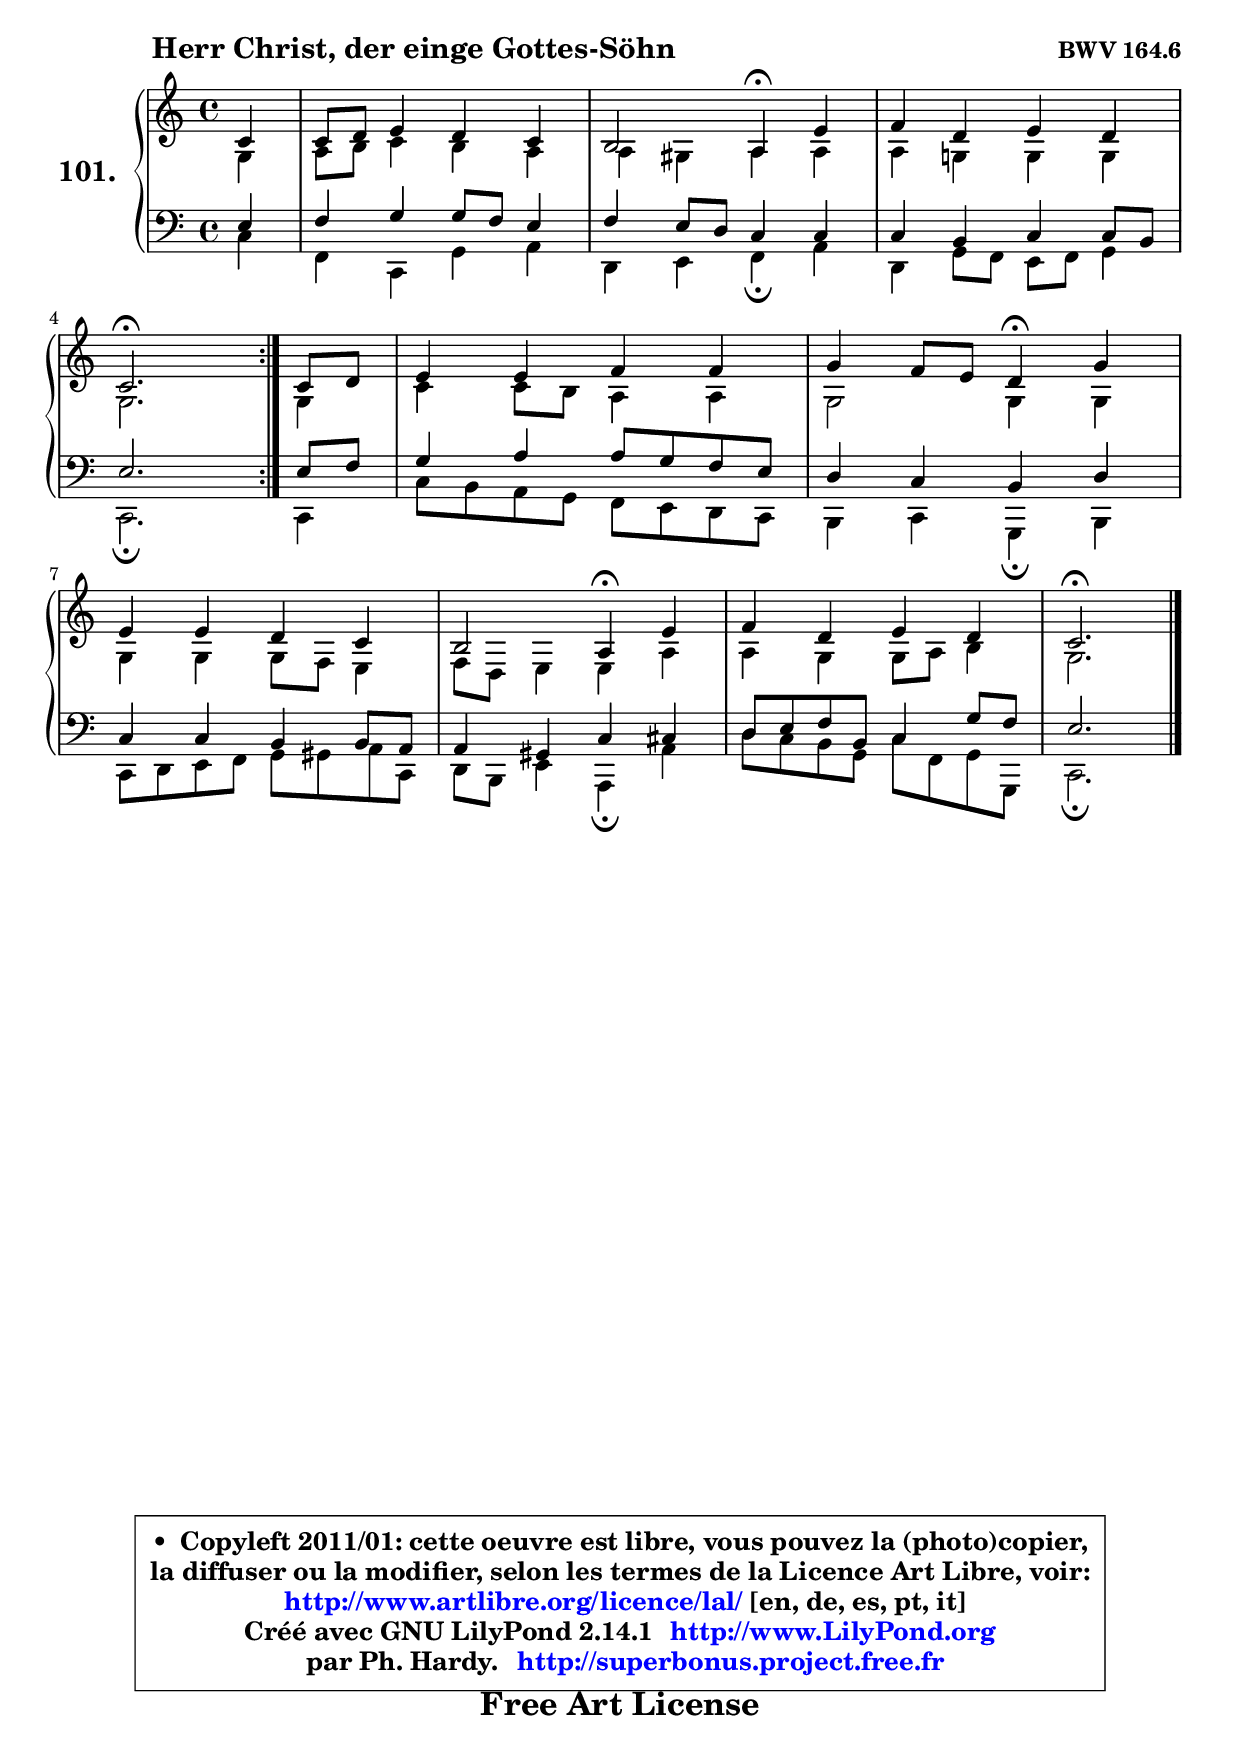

\version "2.14.1"

    \paper {
%	system-system-spacing #'padding = #0.1
%	score-system-spacing #'padding = #0.1
%	ragged-bottom = ##f
%	ragged-last-bottom = ##f
	}

    \header {
      opus = \markup { \bold "BWV 164.6" }
      piece = \markup { \hspace #9 \fontsize #2 \bold "Herr Christ, der einge Gottes-Söhn" }
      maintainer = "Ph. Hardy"
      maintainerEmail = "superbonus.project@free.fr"
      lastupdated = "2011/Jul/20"
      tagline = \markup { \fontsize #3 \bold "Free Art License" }
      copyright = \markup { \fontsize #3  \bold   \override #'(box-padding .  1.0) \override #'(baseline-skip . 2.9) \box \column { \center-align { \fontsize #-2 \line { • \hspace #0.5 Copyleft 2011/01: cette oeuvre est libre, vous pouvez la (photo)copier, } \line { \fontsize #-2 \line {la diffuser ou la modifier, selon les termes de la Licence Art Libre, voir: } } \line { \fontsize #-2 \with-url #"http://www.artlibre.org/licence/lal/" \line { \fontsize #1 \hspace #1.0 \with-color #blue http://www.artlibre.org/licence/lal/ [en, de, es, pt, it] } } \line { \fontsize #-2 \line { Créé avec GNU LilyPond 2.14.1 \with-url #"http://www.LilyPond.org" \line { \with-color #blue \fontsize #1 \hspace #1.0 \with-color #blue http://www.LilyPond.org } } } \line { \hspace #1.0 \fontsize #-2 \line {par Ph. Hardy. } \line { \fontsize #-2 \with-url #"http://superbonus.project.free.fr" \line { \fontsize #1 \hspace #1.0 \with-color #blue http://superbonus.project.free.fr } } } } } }

	  }

  guidemidi = {
	\repeat volta 2 {
        r4 |
        R1 |
        r2 \tempo 4 = 30 r4 \tempo 4 = 78 r4 |
        R1 |
        \tempo 4 = 40 r2. \tempo 4 = 78 } %fin du repeat
        r4 |
        R1 |
        r2 \tempo 4 = 30 r4 \tempo 4 = 78 r4 |
        R1 |
        r2 \tempo 4 = 30 r4 \tempo 4 = 78 r4 |
        R1 |
        \tempo 4 = 40 r2. 
	}

  upper = {
\displayLilyMusic \transpose bes c {
	\time 4/4
	\key bes \major
	\clef treble
	\partial 4
	\voiceOne
	<< { 
	% SOPRANO
	\set Voice.midiInstrument = "acoustic grand"
	\relative c'' {
	\repeat volta 2 {
        bes4 |
        bes8 c d4 c bes |
        a2 g4\fermata d' |
        es4 c d c |
\break
        bes2.\fermata } %fin du repeat
        bes8 c |
        d4 d es es |
        f4 es8 d c4\fermata f4 |
\break
        d4 d c bes |
        a2 g4\fermata d' |
        es4 c d c |
        bes2.\fermata
        \bar "|."
	} % fin de relative
	}

	\context Voice="1" { \voiceTwo 
	% ALTO
	\set Voice.midiInstrument = "acoustic grand"
	\relative c' {
	\repeat volta 2 {
        f4 |
        g8 a bes4 a g |
        g4 fis g g |
        g4 f! f f |
        f2. } %fin du repeat
        f4 |
        bes4 bes8 a g4 g |
        f2 f4 f |
        f4 f f8 es d4 |
        es8 c d4 d g |
        g4 f f8 g a4 |
        f2.
        \bar "|."
	} % fin de relative
	\oneVoice
	} >>
}
	}

    lower = {
\transpose bes c {
	\time 4/4
	\key bes \major
	\clef bass
	\partial 4
	\voiceOne
	<< { 
	% TENOR
	\set Voice.midiInstrument = "acoustic grand"
	\relative c' {
	\repeat volta 2 {
        d4 |
        es4 f f8 es d4 |
        es4 d8 c bes4 bes |
        bes4 a bes bes8 a |
        d2. } %fin du repeat
        d8 es |
        f4 g g8 f es d |
        c4 bes a c |
        bes4 bes a a8 g |
        g4 fis bes b |
        c8 d es a, bes4 f'8 es |
        d2.
        \bar "|."
	} % fin de relative
	}
	\context Voice="1" { \voiceTwo 
	% BASS
	\set Voice.midiInstrument = "acoustic grand"
	\relative c' {
	\repeat volta 2 {
        bes4 |
        es,4 bes f' g |
        c,4 d es\fermata g4 |
        c,4 f8 es d es f4 |
        bes,2.\fermata } %fin du repeat
        bes4 |
        bes'8 a g f es d c bes |
        a4 bes f4\fermata a4 |
        bes8 c d es f fis g bes, |
        c8 a d4 g,\fermata g' |
        c8 bes a f bes8 es, f f, |
        bes2.\fermata
        \bar "|."
	} % fin de relative
	\oneVoice
	} >>
}
	}


    \score { 

	\new PianoStaff <<
	\set PianoStaff.instrumentName = \markup { \bold \huge "101." }
	\new Staff = "upper" \upper
	\new Staff = "lower" \lower
	>>

    \layout {
%	ragged-last = ##f
	   }

         } % fin de score

  \score {
    \unfoldRepeats { << \guidemidi \upper \lower >> }
    \midi {
    \context {
     \Staff
      \remove "Staff_performer"
               }

     \context {
      \Voice
       \consists "Staff_performer"
                }

     \context { 
      \Score
      tempoWholesPerMinute = #(ly:make-moment 78 4)
		}
	    }
	}


